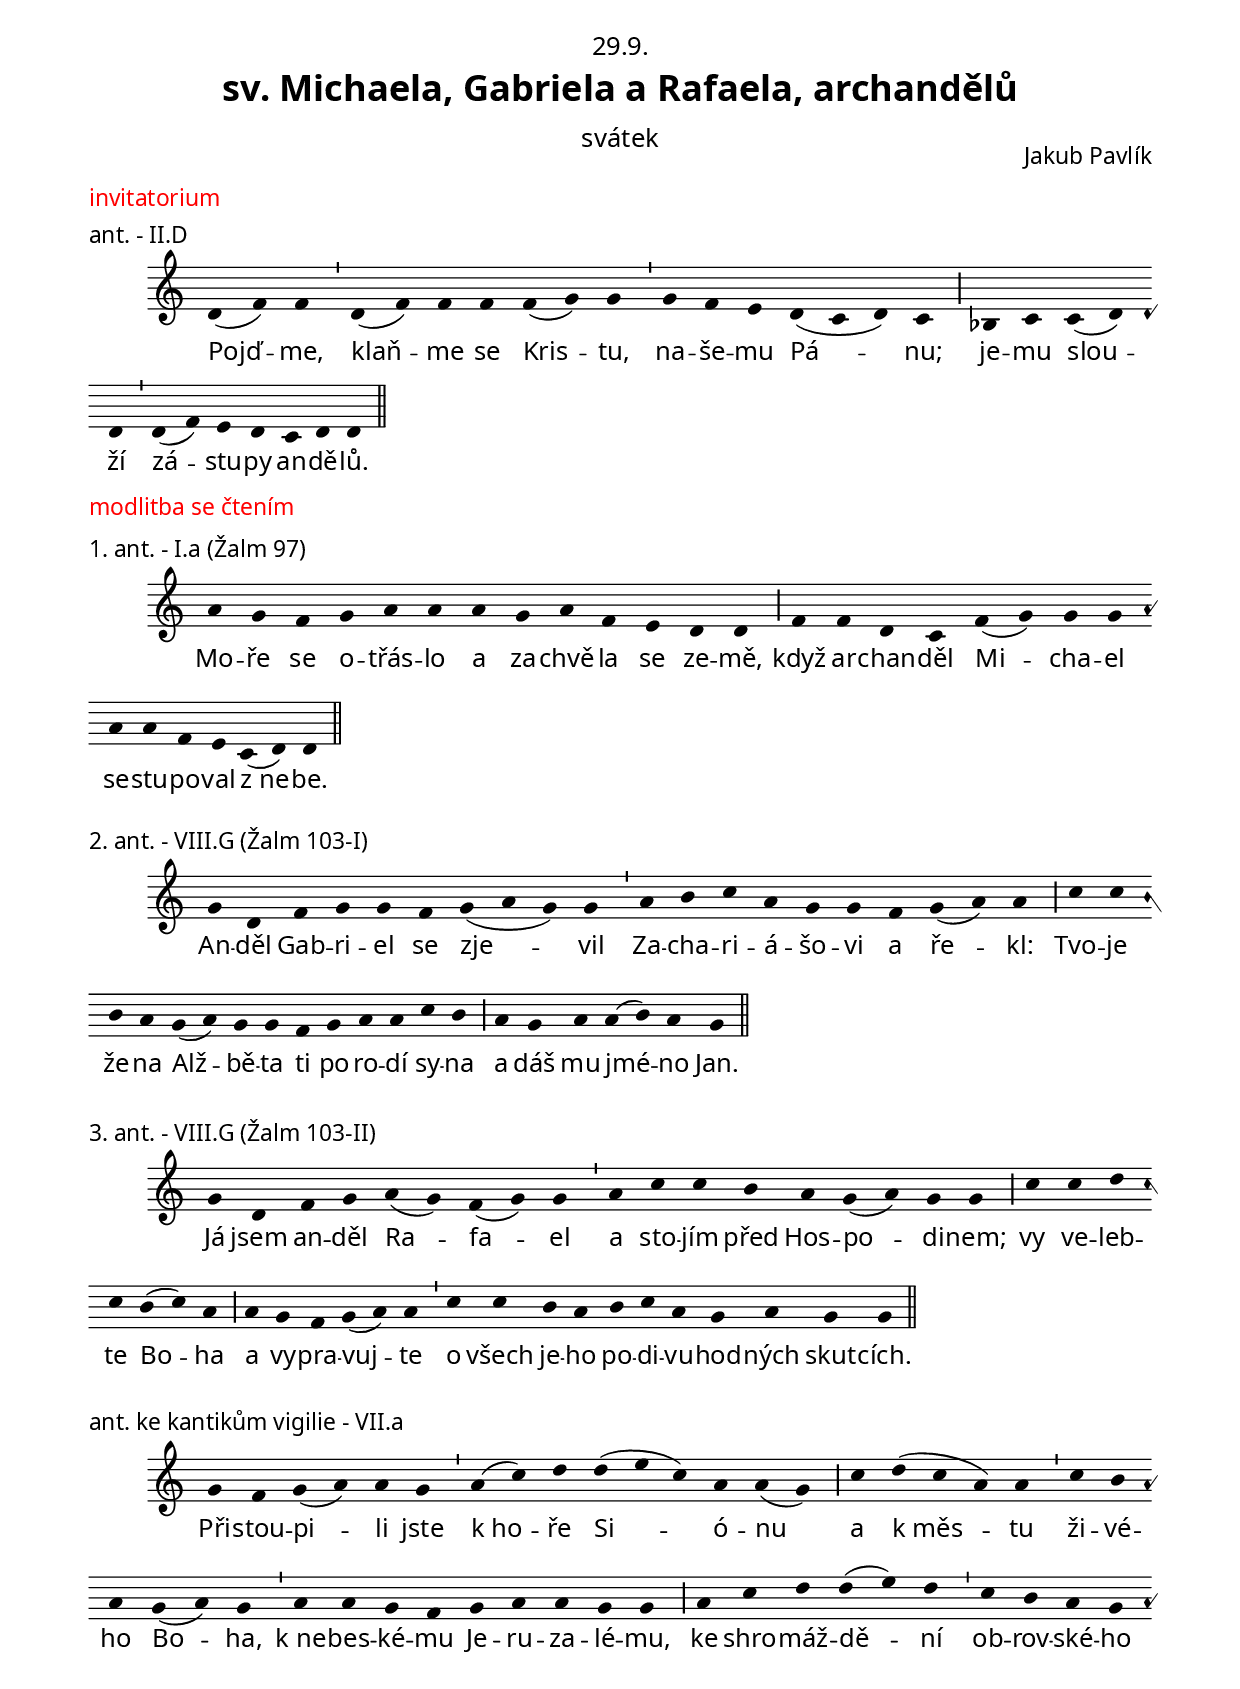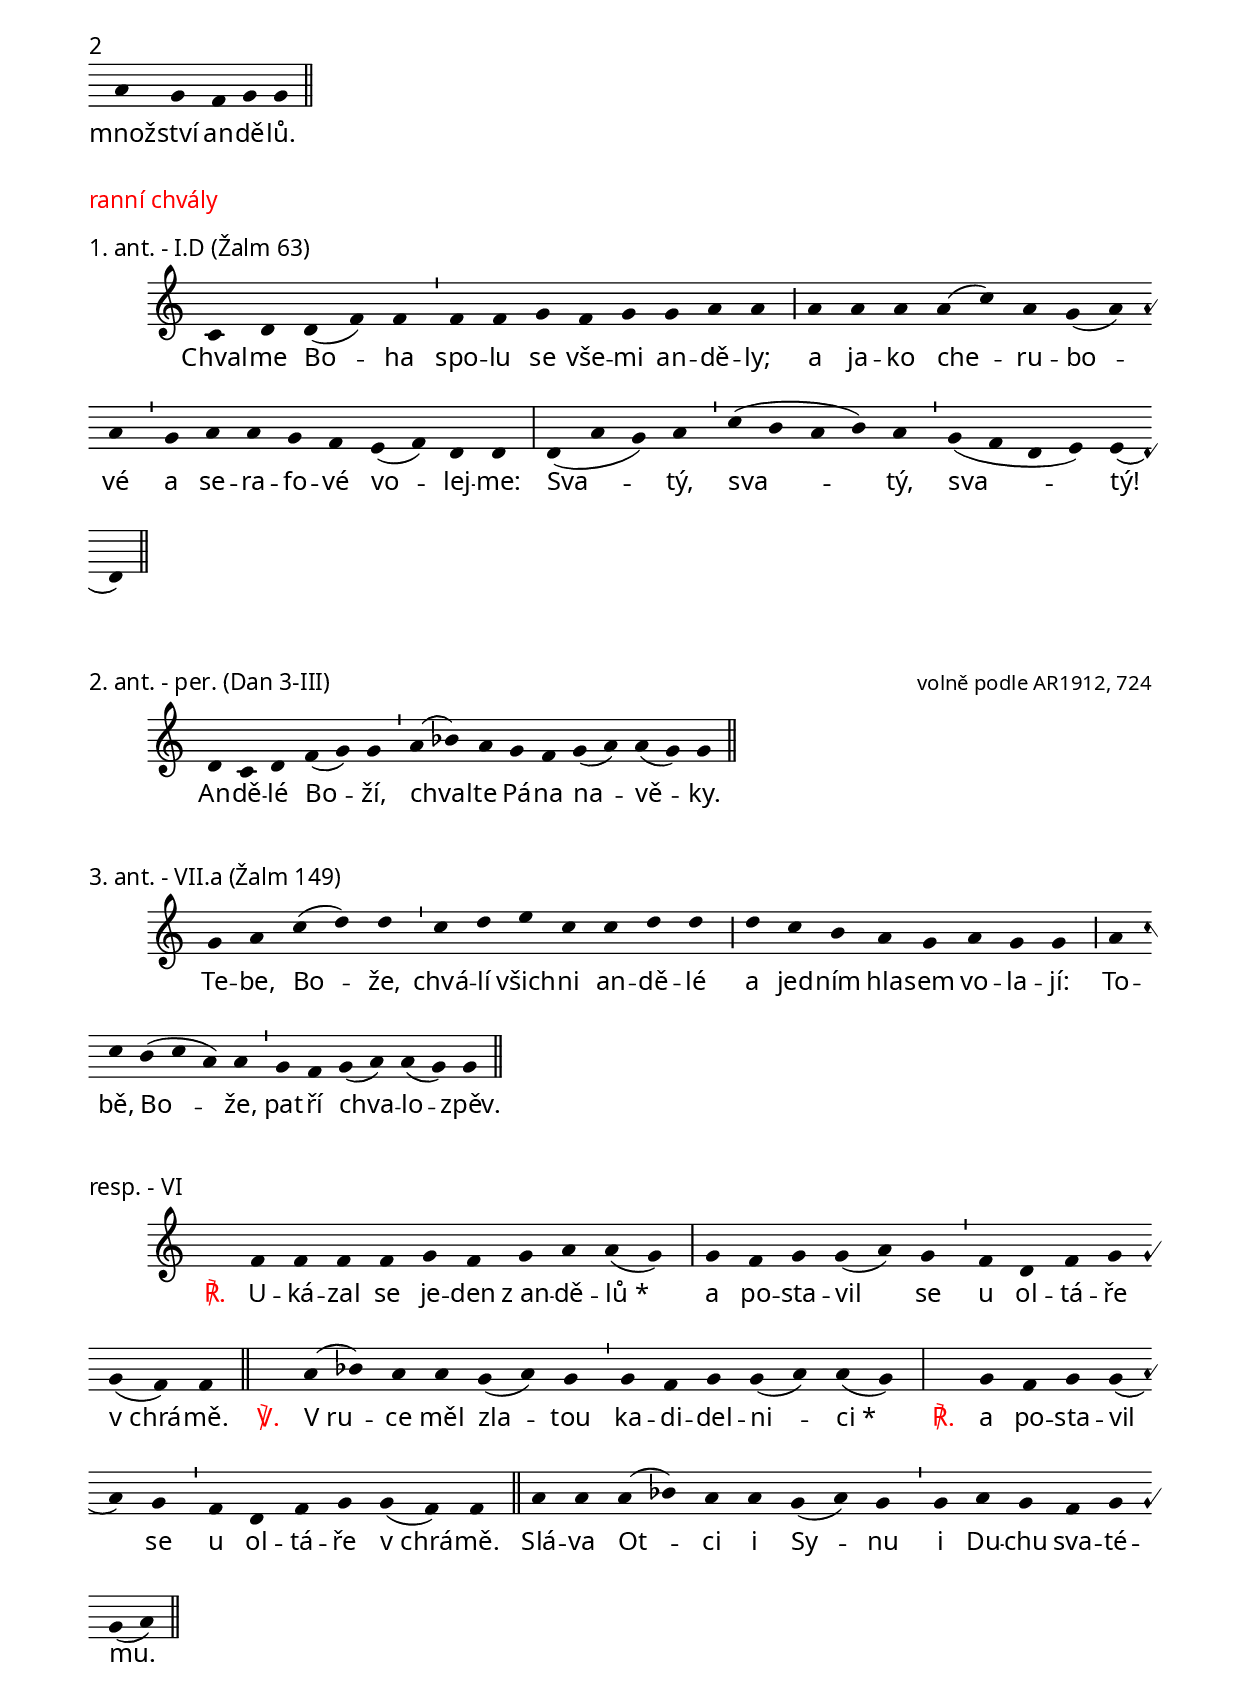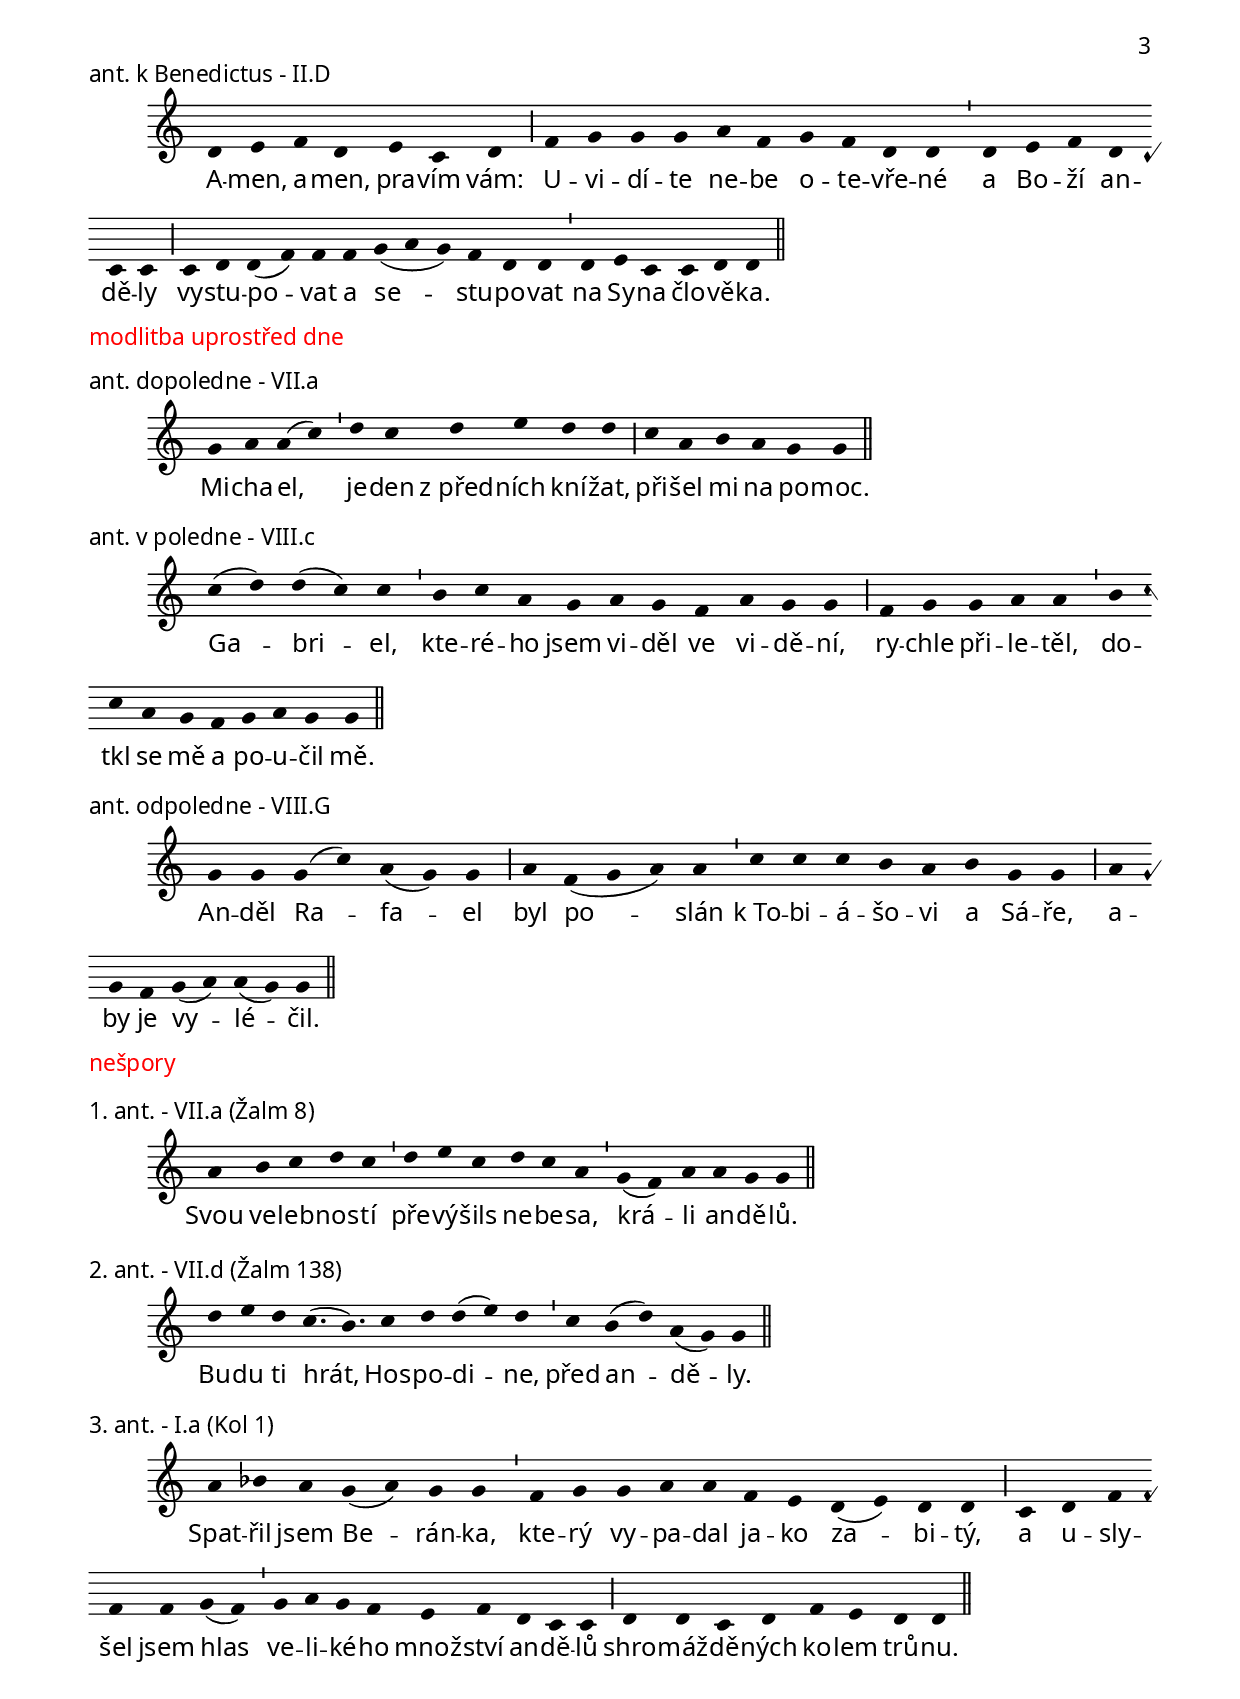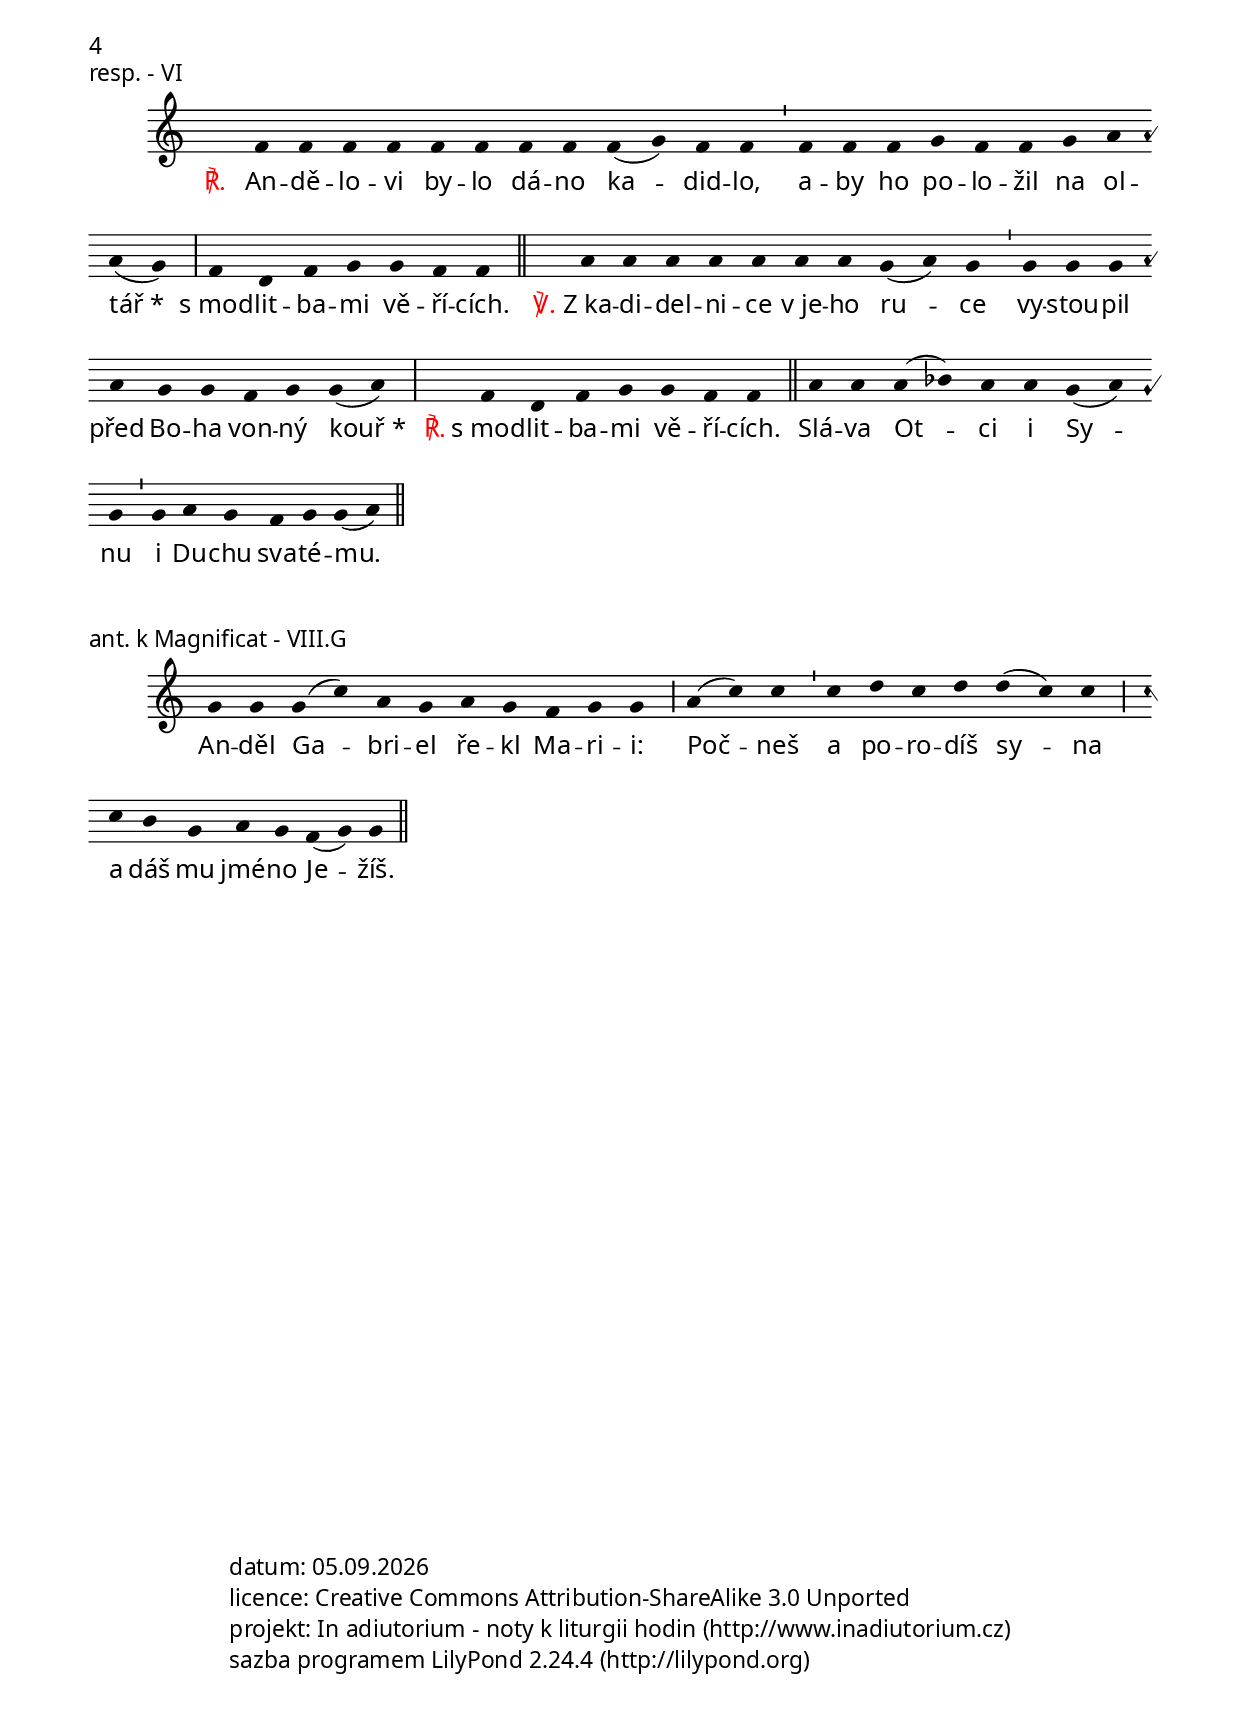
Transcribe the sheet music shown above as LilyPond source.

\version "2.15.40"

\include "../spolecne.ly"
\include "../dilyresponsorii.ly"

\header {
  title = \markup\titleSvatek
            "sv. Michaela, Gabriela a Rafaela, archandělů"
            svátek
            29.9.
  composer = "Jakub Pavlík"
}

\markup {\nadpisHodinka {"invitatorium"}}

\score {
  \relative c' {
    \choralniRezim
    d4( f) f \barMin d( f) f f f( g) g \barMin
    g f e d( c d) c \barMaior
    bes c c( d) d \barMin d( f) e d c d d \barFinalis
  }
  \addlyrics {
    Pojď -- me, klaň -- me se Kris -- tu,
    na -- še -- mu Pá -- nu;
    je -- mu slou -- ží zá -- stu -- py an -- dě -- lů.
  }
  \header {
    quid = "ant."
    modus = "II"
    differentia = "D"
    psalmus = ""
    fial = "pust_svatytyden.ly#invit?zacatek=12"
    id = "invit"
    piece = \markup {\sestavTitulekBezZalmu}
  }
}

\markup {\nadpisHodinka {"modlitba se čtením"}}

\score {
  \relative c'' {
    \choralniRezim
    a4 g f g a a
    a g a f e d d \barMaior
    f f d c f( g) g g
    a a f e c( d) d \barFinalis
  }
  \addlyrics {
    Mo -- ře se o -- třás -- lo
    a za -- chvě -- la se ze -- mě,
    když ar -- chan -- děl Mi -- cha -- el
    se -- stu -- po -- val z_ne -- be.
  }
  \header {
    quid = "1. ant."
    modus = "I"
    differentia = "a"
    psalmus = "Žalm 97"
    id = "mc-a1"
    piece = \markup {\sestavTitulek}
  }
}

\score {
  \relative c'' {
    \choralniRezim
    g4 d f g g f g( a g) g \barMin
    a b c a g g f g( a) a \barMaior
    c c b a g( a) g g
    f g a a c b \barMaior
    a g a a( b) a g \barFinalis
  }
  \addlyrics {
    An -- děl Gab -- ri -- el se zje -- vil
    Za -- cha -- ri -- á -- šo -- vi a ře -- kl:
    Tvo -- je že -- na Alž -- bě -- ta
    ti po -- ro -- dí sy -- na
    a dáš mu jmé -- no Jan.
  }
  \header {
    quid = "2. ant."
    modus = "VIII"
    differentia = "G"
    psalmus = "Žalm 103-I"
    id = "mc-a2"
    piece = \markup {\sestavTitulek}
  }
}

\score {
  \relative c'' {
    \choralniRezim
    g4 d f g a( g) f( g) g \barMin
    a c c b a g( a) g g \barMaior
    c c d c b( c) a \barMaior
    a g f g( a) a \barMin
    c c b a b c a g a g g \barFinalis
  }
  \addlyrics {
    Já jsem an -- děl Ra -- fa -- el
    a sto -- jím před Hos -- po -- di -- nem;
    vy ve -- leb -- te Bo -- ha
    a vy -- pra -- vuj -- te
    o všech je -- ho po -- di -- vu -- hod -- ných skut -- cích.
  }
  \header {
    quid = "3. ant."
    modus = "VIII"
    differentia = "G"
    psalmus = "Žalm 103-II"
    id = "mc-a3"
    piece = \markup {\sestavTitulek}
  }
}

\score {
  \relative c'' {
    \choralniRezim
    g4 f g( a) a g \barMin
    a( c) d d( e c) a a( g) \barMaior
    c4 d( c a) a \barMin c b a g( a) g \barMin
    a a g f g a a g g \barMaior
    a c d d( e) d \barMin
    c b a g a g f g g \barFinalis
  }
  \addlyrics {
    Při -- stou -- pi -- li jste k_ho -- ře Si -- ó -- nu
    a k_měs -- tu ži -- vé -- ho Bo -- ha,
    k_ne -- bes -- ké -- mu Je -- ru -- za -- lé -- mu,
    ke shro -- máž -- dě -- ní
    ob -- rov -- ské -- ho množ -- ství an -- dě -- lů.
  }
  \header {
    quid = "ant. ke kantikům vigilie"
    modus = "VII"
    differentia = "a"
    psalmus = ""
    id = "mc-avig"
    piece = \markup {\sestavTitulekBezZalmu}
  }
}

\markup {\nadpisHodinka {"ranní chvály"}}

\score {
  \relative c' {
    \choralniRezim
    c4 d d( f) f \barMin
    f f g f g g a a \barMaior
    a a a a( c) a g( a) a \barMin g a a g f e( f) d d \barMax
    d4( a' g) a \barMin c( b a b) a \barMin g( f d e) e( d) \barFinalis
  }
  \addlyrics {
    Chval -- me Bo -- ha
    spo -- lu se vše -- mi an -- dě -- ly;
    a ja -- ko che -- ru -- bo -- vé a se -- ra -- fo -- vé vo -- lej -- me:
    Sva -- tý, sva -- tý, sva -- tý!
  }
  \header {
    quid = "1. ant."
    modus = "I"
    differentia = "D"
    psalmus = "Žalm 63"
    id = "rch-a1"
    piece = \markup {\sestavTitulek}
  }
}

\score {
  \relative c' {
    \choralniRezim
    d4 c d f( g) g \barMin
    a( bes) a g f g( a) a( g) g \barFinalis
  }
  \addlyrics {
    An -- dě -- lé Bo -- ží,
    chval -- te Pá -- na na -- vě -- ky.
  }
  \header {
    fons_externus = "volně podle AR1912, 724"
    quid = "2. ant."
    modus = "per"
    differentia = ""
    psalmus = "Dan 3-III"
    fial = "commune/commune_panna.ly#rch-aben3?-aleluja&konec=11"
    id = "rch-a2"
    piece = \markup {\sestavTitulek}
  }
}

\score {
  \relative c'' {
    \choralniRezim
    g4 a c( d) d \barMin
    c d e c c d d \barMaior
    d c b a g a g g \barMaior
    a c b( c a) a \barMin g f g( a) a( g) g \barFinalis
  }
  \addlyrics {
    Te -- be, Bo -- že,
    chvá -- lí všich -- ni an -- dě -- lé
    a jed -- ním hla -- sem vo -- la -- jí:
    To -- bě, Bo -- že, pat -- ří chva -- lo -- zpěv.
  }
  \header {
    quid = "3. ant."
    modus = "VII"
    differentia = "a"
    psalmus = "Žalm 149"
    id = "rch-a3"
    piece = \markup {\sestavTitulek}
  }
}

\score {
  \relative c' {
    \choralniRezim

    % R
    \neviditelna f
    f4 f f f g f g a a( g) \barMax
    g f g g( a) g \barMin f d f g g( f) f \barFinalis
    % V
    \neviditelna a
    a4( bes) a a g( a) g \barMin g f g g( a) a( g) \barMax
    % R
    \neviditelna a
    g f g g( a) g \barMin f d f g g( f) f \barFinalis
    % Slava
    \respVIdoxologie \barFinalis
  }
  \addlyrics {
    \Response U -- ká -- zal se je -- den z_an -- dě -- lů_*
    a po -- sta -- vil se u ol -- tá -- ře v_chrá -- mě.
    \Verse V_ru -- ce měl zla -- tou ka -- di -- del -- ni -- ci_*
    \Response a po -- sta -- vil se u ol -- tá -- ře v_chrá -- mě.
    \textRespDoxologie
  }
  \header {
    quid = "resp."
    modus = "VI"
    id = "rch-r"
    piece = \markup {\sestavTitulekResp}
  }
}

\score {
  \relative c' {
    \choralniRezim
    d4 e f d e c d \barMaior
    f g g g a f g f d d \barMin
    d e f d c c \barMaior
    c d d( f) f f g( a g) f d d \barMin
    d e c c d d \barFinalis
  }
  \addlyrics {
    A -- men, a -- men, pra -- vím vám:
    U -- vi -- dí -- te ne -- be o -- te -- vře -- né
    a Bo -- ží an -- dě -- ly
    vy -- stu -- po -- vat a se -- stu -- po -- vat
    na Sy -- na člo -- vě -- ka.
  }
  \header {
    quid = "ant. k Benedictus"
    modus = "II"
    differentia = "D"
    psalmus = ""
    id = "rch-aben"
    piece = \markup {\sestavTitulekBezZalmu}
  }
}

\markup {\nadpisHodinka {"modlitba uprostřed dne"}}

\score {
  \relative c'' {
    \choralniRezim
    g4 a a( c) \barMin
    d c d e d d \barMaior
    c a b a g g \barFinalis
  }
  \addlyrics {
    Mi -- cha -- el,
    je -- den z_před -- ních kní -- žat,
    při -- šel mi na po -- moc.
  }
  \header {
    quid = "ant. dopoledne"
    modus = "VII"
    differentia = "a"
    psalmus = ""
    id = "tercie"
    piece = \markup {\sestavTitulekBezZalmu}
  }
}

\score {
  \relative c'' {
    \choralniRezim
    c4( d) d( c) c \barMin
    b c a g a g f a g g \barMaior
    f g g a a \barMin
    b c a g f g a g g \barFinalis
  }
  \addlyrics {
    Ga -- bri -- el,
    kte -- ré -- ho jsem vi -- děl ve vi -- dě -- ní,
    ry -- chle při -- le -- těl,
    do -- tkl se mě a po -- u -- čil mě.
  }
  \header {
    quid = "ant. v poledne"
    modus = "VIII"
    differentia = "c"
    psalmus = ""
    id = "sexta"
    piece = \markup {\sestavTitulekBezZalmu}
  }
}

\score {
  \relative c'' {
    \choralniRezim
    g4 g g( c) a( g) g \barMaior
    a f( g a) a \barMin c c c b a b g g \barMaior
    a g f g( a) a( g) g \barFinalis
  }
  \addlyrics {
    An -- děl Ra -- fa -- el
    byl po -- slán k_To -- bi -- á -- šo -- vi a Sá -- ře,
    a -- by je vy -- lé -- čil.
  }
  \header {
    quid = "ant. odpoledne"
    modus = "VIII"
    differentia = "G"
    psalmus = ""
    fial = "sanktoral/0319josef.ly#1ne-a2?zacatek=8"
    id = "nona"
    piece = \markup {\sestavTitulekBezZalmu}
  }
}

\markup {\nadpisHodinka {"nešpory"}}

\score {
  \relative c'' {
    \choralniRezim
    a4 b c d c \barMin
    d e c d c a \barMin
    g( f) a a g g \barFinalis
  }
  \addlyrics {
    Svou ve -- leb -- nos -- tí
    pře -- vý -- šils ne -- be -- sa,
    krá -- li an -- dě -- lů.
  }
  \header {
    quid = "1. ant."
    modus = "VII"
    differentia = "a"
    psalmus = "Žalm 8"
    id = "ne-a1"
    piece = \markup {\sestavTitulek}
  }
}

\score {
  \relative c'' {
    \choralniRezim
    d4 e d c4.( b) c4 d d( e) d \barMin c b( d) a( g) g \barFinalis
  }
  \addlyrics {
    Bu -- du ti hrát, Hos -- po -- di -- ne, před an -- dě -- ly.
  }
  \header {
    quid = "2. ant."
    modus = "VII"
    differentia = "d"
    psalmus = "Žalm 138"
    fial = "antifony/tyden4_3utery.ly#ne-ant2"
    id = "ne-a2"
    piece = \markup {\sestavTitulek}
  }
}

\score {
  \relative c'' {
    \choralniRezim
    a4 bes a g( a) g g \barMin
    f g g a a f e d( e) d d \barMaior
    c d f f f g( f) \barMin
    g a g f e f d c c \barMaior
    d d c d f e d d \barFinalis
  }
  \addlyrics {
    Spat -- řil jsem Be -- rán -- ka,
    kte -- rý vy -- pa -- dal ja -- ko za -- bi -- tý,
    a u -- sly -- šel jsem hlas
    ve -- li -- ké -- ho množ -- ství an -- dě -- lů
    shro -- máž -- dě -- ných ko -- lem trů -- nu.
  }
  \header {
    quid = "3. ant."
    modus = "I"
    differentia = "a"
    psalmus = "Kol 1"
    id = "ne-a3"
    piece = \markup {\sestavTitulek}
  }
}

\score {
  \relative c' {
    \choralniRezim

    % R
    \neviditelna d
    f4 f f f f f f f f( g) f f \barMin
    f f f g f f g a a( g) \barMax
    f d f g g f f \barFinalis
    % V
    \neviditelna a
    a4 a a a a a a g( a) g \barMin g g g a g g f g g( a) \barMax
    % R
    \neviditelna a
    f d f g g f f \barFinalis
    % Slava
    \respVIdoxologie \barFinalis
  }
  \addlyrics {
    \Response An -- dě -- lo -- vi by -- lo dá -- no ka -- did -- lo,
    a -- by ho po -- lo -- žil na ol -- tář_*
    s_mod -- lit -- ba -- mi vě -- ří -- cích.
    \Verse Z_ka -- di -- del -- ni -- ce v_je -- ho ru -- ce
    vy -- stou -- pil před Bo -- ha von -- ný kouř_*
    \Response s_mod -- lit -- ba -- mi vě -- ří -- cích.
    \textRespDoxologie
  }
  \header {
    quid = "resp."
    modus = "VI"
    id = "ne-r"
    piece = \markup {\sestavTitulekResp}
  }
}

\score {
  \relative c'' {
    \choralniRezim
    g4 g g( c) a g a g f g g \barMaior
    a( c) c \barMin c d c d d( c) c \barMaior
    c b g a g f( g) g \barFinalis
  }
  \addlyrics {
    An -- děl Ga -- bri -- el ře -- kl Ma -- ri -- i:
    Poč -- neš
    a po -- ro -- díš sy -- na
    a dáš mu jmé -- no Je -- žíš.
  }
  \header {
    quid = "ant. k Magnificat"
    modus = "VIII"
    differentia = "G"
    psalmus = ""
    id = "ne-amag"
    piece = \markup {\sestavTitulekBezZalmu}
  }
}
